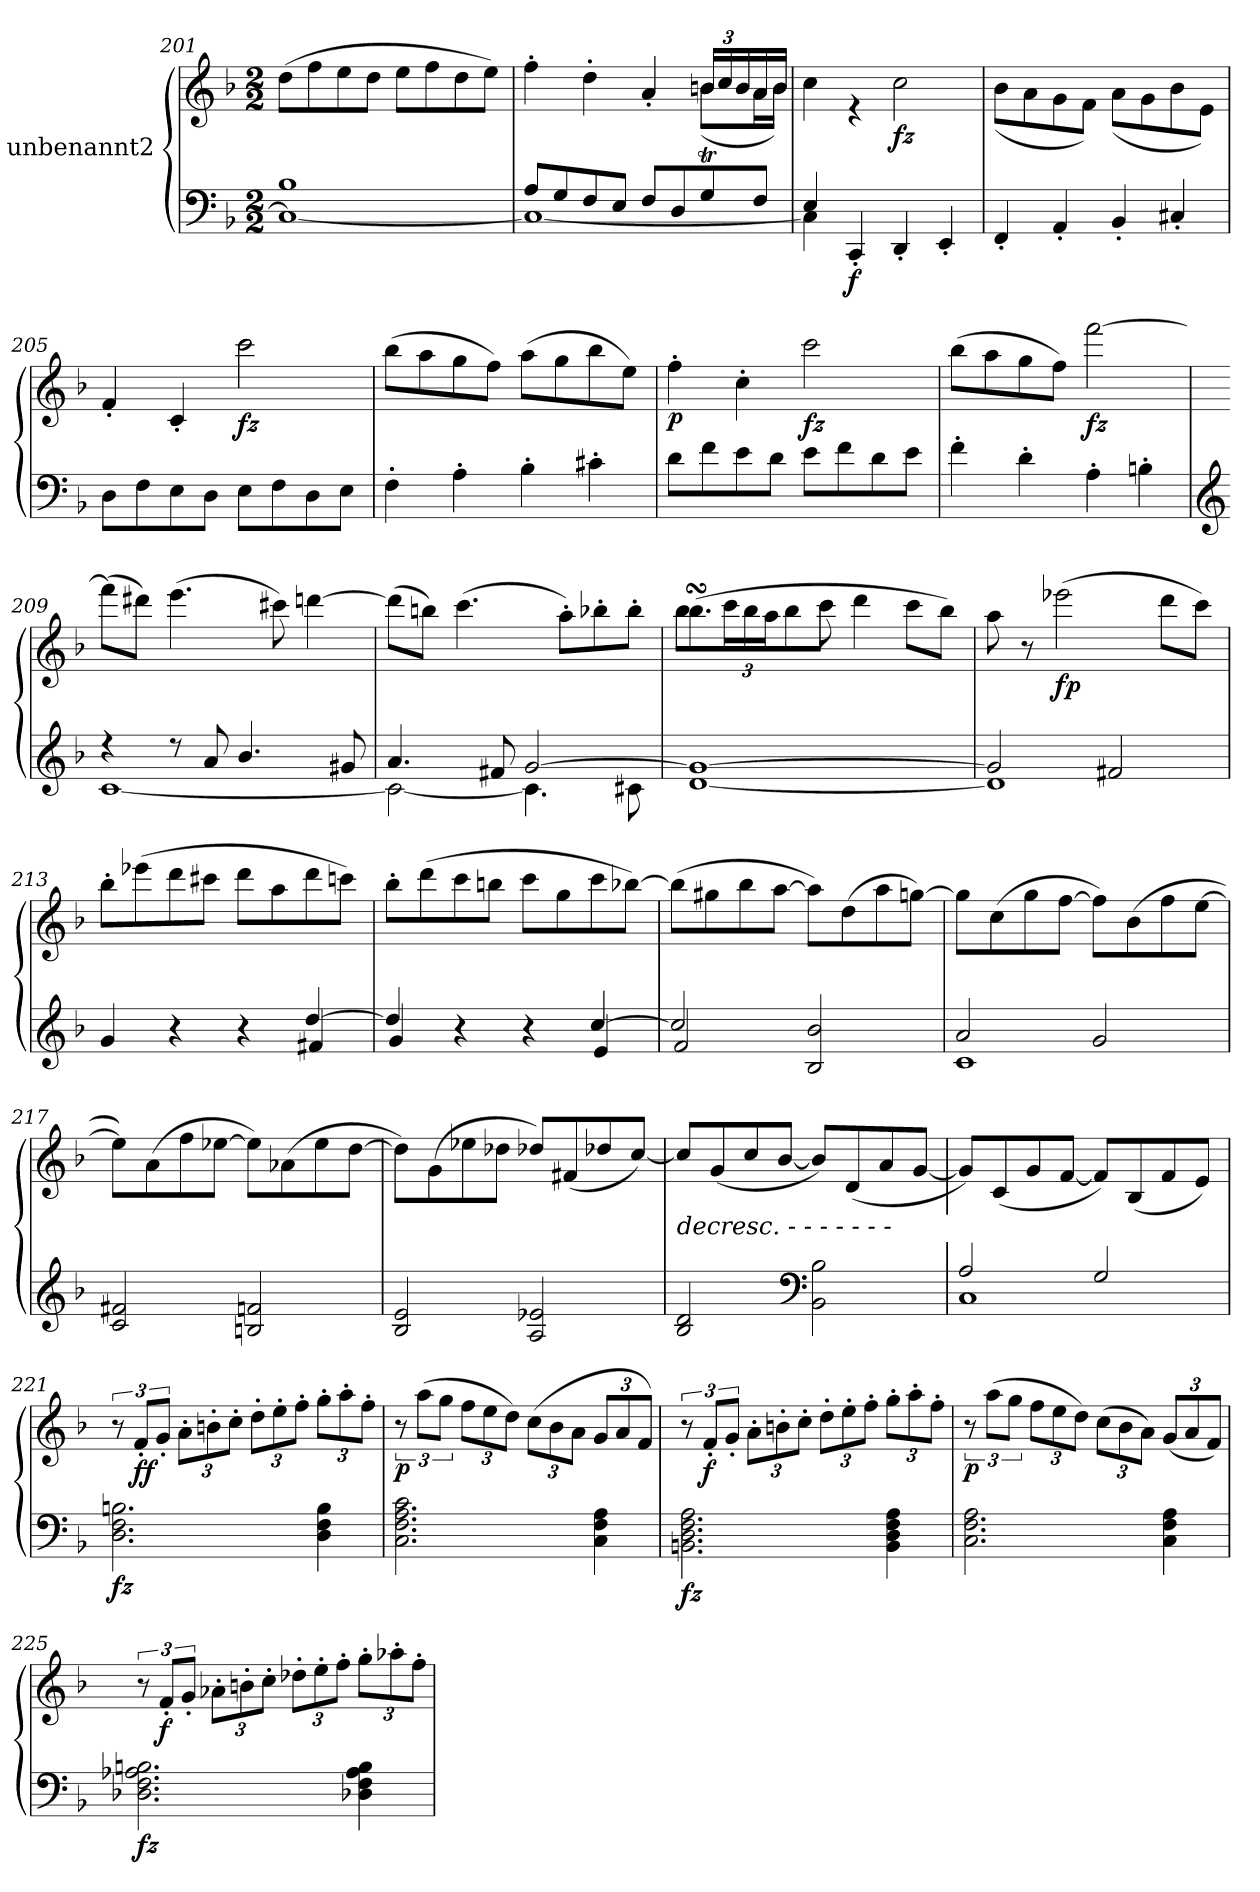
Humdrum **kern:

**kern	**kern	**dynam
*part1	*part1	*part1
*staff2	*staff1	*staff1/2
*I"unbenannt2	*	*
!!LO:PB:g=z
*clefF4	*clefG2	*
*k[b-]	*k[b-]	*
*M2/2	*M2/2	*
=201	=201	=201
*^	*	*
1B-	1C_	(8dd\L	.
.	.	8ff\	.
.	.	8ee\	.
.	.	8dd\J	.
.	.	8ee\L	.
.	.	8ff\	.
.	.	8dd\	.
.	.	8ee\J)	.
=202	=202	=202	=202
*	*	*^	*
8A/L	1C_	4ff'\	2ryy	.
8G/	.	.	.	.
8F/	.	4dd'\	.	.
8E/J	.	.	.	.
8F/L	.	4ryy	4a'/	.
8D/	.	.	.	.
*	*	*Xbrackettup	*	*
8G/	.	24bn/LL	(8bt\L	.
.	.	24cc/	.	.
.	.	24b/	.	.
8F/J	.	16a/	16a\L	.
.	.	16b/JJ	16b\JJ)	.
=203	=203	=203	=203	=203
4E/	4C\]	1ryy	4cc\	.
!	!	!	!	!LO:DY:b=2
4ryy	4CC'/	.	4r	f
!	!	!	!	!LO:DY:b
2ryy	4DD'/	.	2cc\	fz
.	4EE'/	.	.	.
!!LO:LB:g=z	!!
=204	=204	=204	=204	=204
1ryy	4FF'/	1ryy	(8b-\L	.
.	.	.	8a\	.
.	4AA'/	.	8g\	.
.	.	.	8f\J)	.
.	4BB-'/	.	(8a\L	.
.	.	.	8g\	.
.	4C#X'/	.	8b-\	.
.	.	.	8e\J)	.
*v	*v	*	*	*
=205	=205	=205	=205
8D\L	2ryy	4f'/	.
8F\	.	.	.
8E\	.	4c'/	.
8D\J	.	.	.
!	!	!	!LO:DY:b
8E\L	2ccc\	2ccc\	fz
8F\	.	.	.
8D\	.	.	.
8E\J	.	.	.
*	*v	*v	*
=206	=206	=206
4F'\	(8bb-\L	.
.	8aa\	.
4A'\	8gg\	.
.	8ff\J)	.
4B-'\	(8aa\L	.
.	8gg\	.
4c#X'\	8bb-\	.
.	8ee\J)	.
!!LO:LB:g=z
=207	=207	=207
!	!	!LO:DY:b
8d\L	4ff'\	p
8f\	.	.
8e\	4cc'\	.
8d\J	.	.
!	!	!LO:DY:b
8e\L	2ccc\	fz
8f\	.	.
8d\	.	.
8e\J	.	.
=208	=208	=208
4f'\	(8bb-\L	.
.	8aa\	.
4d'\	8gg\	.
.	8ff\J)	.
!	!	!LO:DY:b
4A'\	[2fff\	fz
4Bn'\	.	.
=209	=209	=209
*clefG2	*	*
*^	*	*
4r	[1c	(8fff\L]	.
.	.	8ddd#X\J)	.
8r	.	(4.eee\	.
8a/	.	.	.
4.b-/	.	.	.
.	.	8ccc#X\)	.
.	.	[4dddn\	.
8g#X/	.	.	.
!!LO:LB:g=z
=210	=210	=210	=210
4.a/	2c\_	(8ddd\L]	.
.	.	8bbn\J)	.
.	.	(4.ccc\	.
8f#X/	.	.	.
[2g/	4.c\]	.	.
.	.	8aa'\L)	.
.	.	8bb-X'\	.
.	8c#X\	8bb-'\J	.
=211	=211	=211	=211
*	*	*^	*
1g_	[1d	(4.bb-sSSs\	8bb-\L	.
.	.	.	24ccc\L	.
.	.	.	24bb-\	.
.	.	.	24aa\J	.
.	.	.	8bb-\	.
.	.	8ccc\	8ccc\J	.
.	.	4ddd\	2ryy	.
.	.	8ccc\L	.	.
.	.	8bb-\J)	.	.
*	*	*v	*v	*
=212	=212	=212	=212
2g/]	1d]	8aa\	.
.	.	8r	.
!	!	!	!LO:DY:b
.	.	(2eee-X\	fp
2f#X/	.	.	.
.	.	8ddd\L	.
.	.	8ccc\J)	.
!!LO:LB:g=z
=213	=213	=213	=213
4g/	2.ryy	8bb-'\L	.
.	.	(8eee-X\	.
4r	.	8ddd\	.
.	.	8ccc#X\J	.
4r	.	8ddd\L	.
.	.	8aa\	.
[4dd/	4f#X/	8ddd\	.
.	.	8cccn\J)	.
=214	=214	=214	=214
4dd/]	4g/	8bb-'\L	.
.	.	(8ddd\	.
4ryy	4r	8ccc\	.
.	.	8bbn\J	.
4ryy	4r	8ccc\L	.
.	.	8gg\	.
[4cc/	4e/	8ccc\	.
.	.	[8bb-X\J)	.
=215	=215	=215	=215
2cc/]	2f/	(8bb-\L]	.
.	.	8gg#X\	.
.	.	8bb-\	.
.	.	[8aa\J	.
2B-/ 2b-/	2ryy	8aa\L])	.
.	.	(8dd\	.
.	.	8aa\	.
.	.	[8ggn\J)	.
!!LO:LB:g=z
=216	=216	=216	=216
2a/	1c	8gg\L]	.
.	.	(8cc\	.
.	.	8gg\	.
.	.	[8ff\J	.
2g/	.	8ff\L])	.
.	.	(8b-\	.
.	.	8ff\	.
.	.	[8ee\J	.
*v	*v	*	*
=217	=217	=217
2c/ 2f#X/	8ee\L])	.
.	(8a\	.
.	8ff\	.
.	[8ee-X\J	.
2Bn/ 2fn/	8ee-\L])	.
.	(8a-X\	.
.	8ee-\	.
.	[8dd\J	.
=218	=218	=218
2B-/ 2e/	8dd\L])	.
.	(8g\	.
.	8ee-X\	.
.	8dd-X\J	.
2A/ 2e-X/	8dd-X/L)	.
.	(8f#X/	.
.	8dd-X/	.
.	[8cc/J)	.
!!LO:PB:g=z
=219	=219	=219
*^	*	*
!	!	!LO:TX:b:i:t=decresc.  -             -             -             -             -             -             -	!
2B-/ 2d/	2ryy	8cc/L]	.
.	.	(8g/	.
.	.	8cc/	.
.	.	[8b-/J	.
*clefF4	*	*	*
2ryy	2BB-\ 2B-\	8b-/L])	.
.	.	(8d/	.
.	.	8a/	.
.	.	[8g/J	.
=220	=220	=220	=220
2A/	1C	8g/L])	.
.	.	(8c/	.
.	.	8g/	.
.	.	[8f/J	.
2G/	.	8f/L])	.
.	.	(8B-/	.
.	.	8f/	.
.	.	8e/J)	.
=221	=221	=221	=221
*	*	*brackettup	*
!	!	!	!LO:DY:b=2
1ryy	2.D\ 2.F\ 2.Bn\	12r	fz
!	!	!	!LO:DY:b
!	!	!	!LO:DY:n=1:b
.	.	12f'/L	f f
.	.	12g'/J	.
*	*	*Xbrackettup	*
.	.	12a'\L	.
.	.	12bn'\	.
.	.	12cc'\J	.
.	.	12dd'\L	.
.	.	12ee'\	.
.	.	12ff'\J	.
.	4D\ 4F\ 4B\	12gg'\L	.
.	.	12aa'\	.
.	.	12ff'\J	.
!!LO:LB:g=z
=222	=222	=222	=222
*	*	*brackettup	*
!	!	!	!LO:DY:b
1ryy	2.C\ 2.F\ 2.A\ 2.c\	12r	p
.	.	(12aa\L	.
.	.	12gg\J	.
*	*	*Xbrackettup	*
.	.	12ff\L	.
.	.	12ee\	.
.	.	12dd\J)	.
.	.	(12cc\L	.
.	.	12b-\	.
.	.	12a\J	.
.	4C\ 4F\ 4A\	12g/L	.
.	.	12a/	.
.	.	12f/J)	.
=223	=223	=223	=223
*	*	*brackettup	*
!	!	!	!LO:DY:b=2
1ryy	2.BBn\ 2.D\ 2.F\ 2.A\	12r	fz
!	!	!	!LO:DY:b
.	.	12f'/L	f
.	.	12g'/J	.
*	*	*Xbrackettup	*
.	.	12a'\L	.
.	.	12bn'\	.
.	.	12cc'\J	.
.	.	12dd'\L	.
.	.	12ee'\	.
.	.	12ff'\J	.
.	4BB\ 4D\ 4F\ 4A\	12gg'\L	.
.	.	12aa'\	.
.	.	12ff'\J	.
!!LO:LB:g=z
=224	=224	=224	=224
*	*	*brackettup	*
!	!	!	!LO:DY:b
1ryy	2.C\ 2.F\ 2.A\	12r	p
.	.	(12aa\L	.
.	.	12gg\J	.
*	*	*Xbrackettup	*
.	.	12ff\L	.
.	.	12ee\	.
.	.	12dd\J)	.
.	.	(12cc\L	.
.	.	12b-\	.
.	.	12a\J)	.
.	4C\ 4F\ 4A\	(12g/L	.
.	.	12a/	.
.	.	12f/J)	.
=225	=225	=225	=225
*	*	*brackettup	*
!	!	!	!LO:DY:b=2
1ryy	2.D-X\ 2.F\ 2.A-X\ 2.Bn\	12r	fz
!	!	!	!LO:DY:b
.	.	12f'/L	f
.	.	12g'/J	.
*	*	*Xbrackettup	*
.	.	12a-X'\L	.
.	.	12bn'\	.
.	.	12cc'\J	.
.	.	12dd-X'\L	.
.	.	12ee'\	.
.	.	12ff'\J	.
.	4D-X\ 4F\ 4A-\ 4B\	12gg'\L	.
.	.	12aa-X'\	.
.	.	12ff'\J	.
*v	*v	*	*
=	=	=
*-	*-	*-
